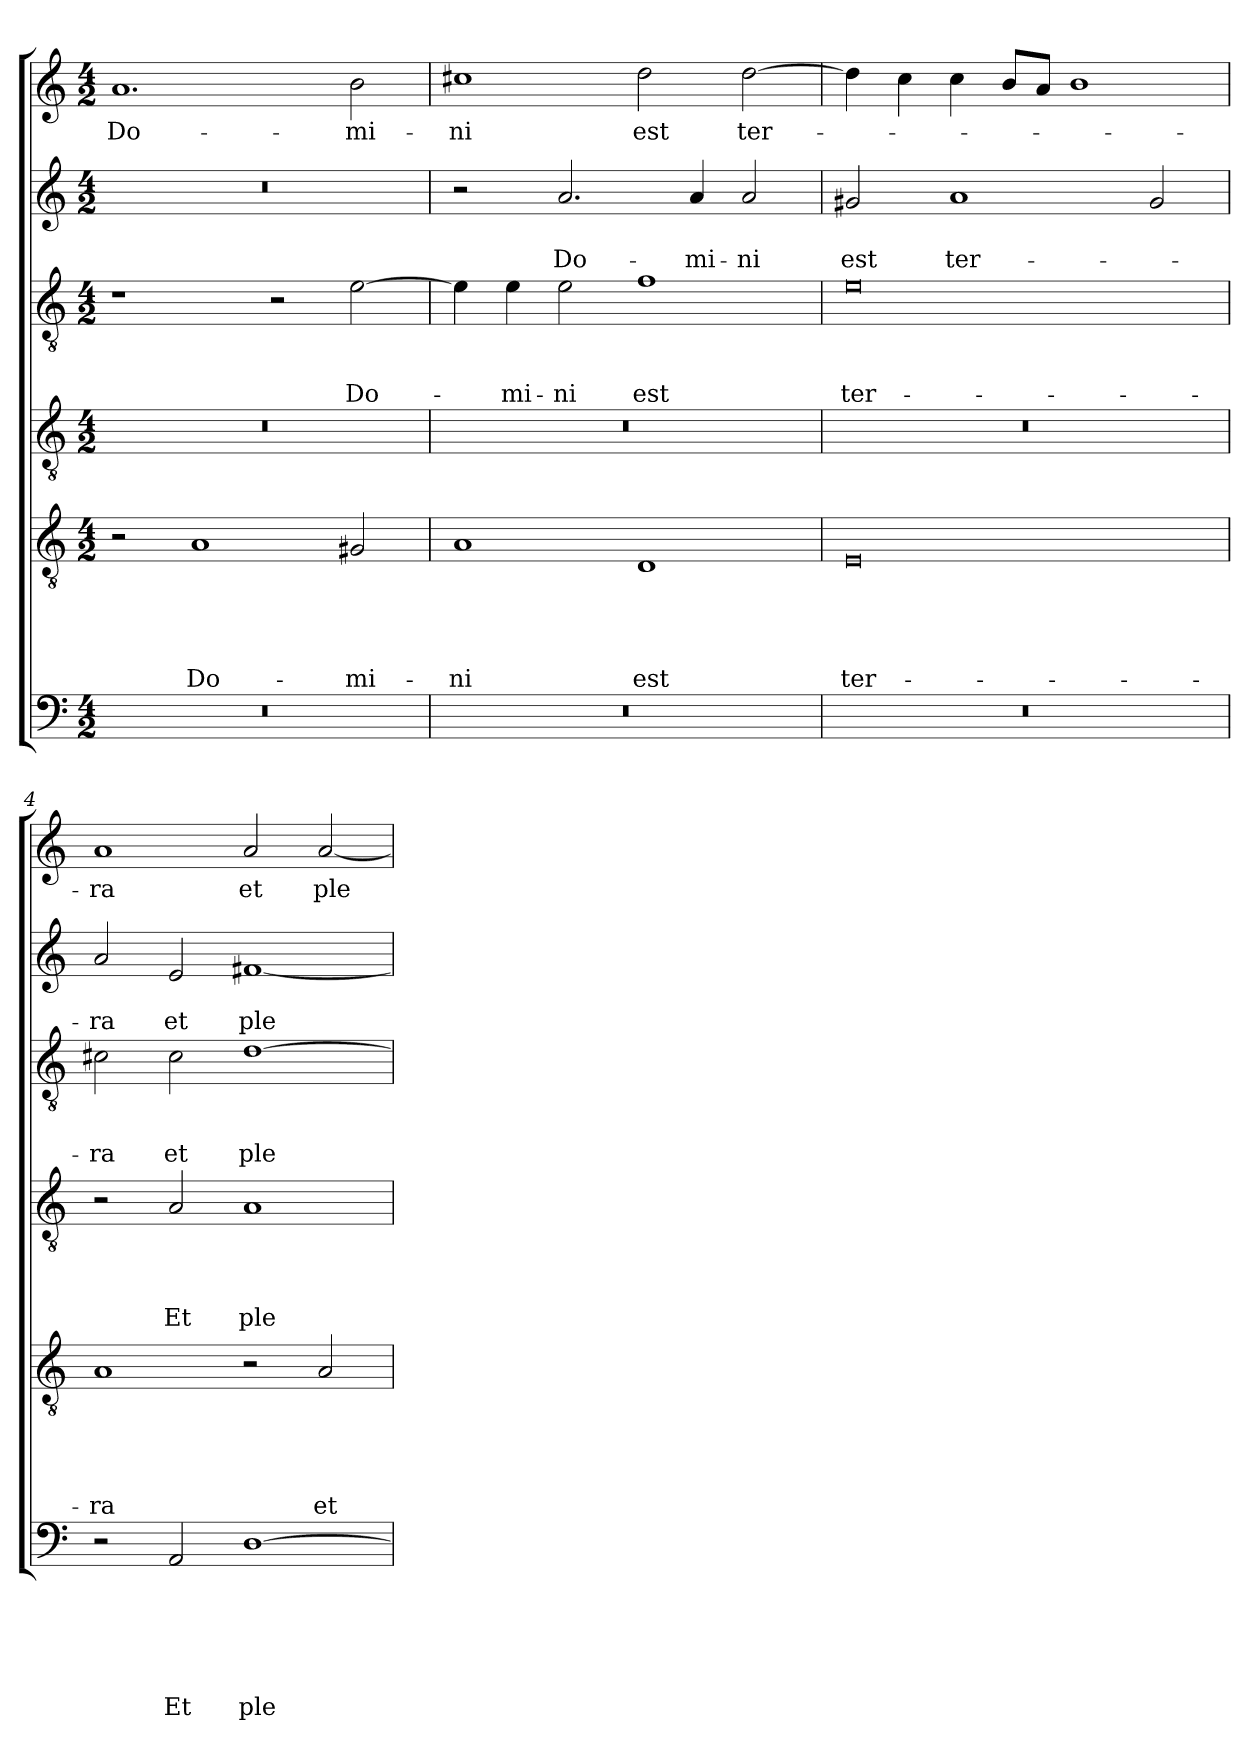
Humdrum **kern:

**kern	**text	**text	**text	**text	**text	**text	**kern	**text	**text	**text	**text	**text	**kern	**text	**text	**text	**text	**kern	**text	**text	**text	**kern	**text	**text	**kern	**text
*part6	*part6	*part6	*part6	*part6	*part6	*part6	*part5	*part5	*part5	*part5	*part5	*part5	*part4	*part4	*part4	*part4	*part4	*part3	*part3	*part3	*part3	*part2	*part2	*part2	*part1	*part1
*staff6	*staff6	*staff6	*staff6	*staff6	*staff6	*staff6	*staff5	*staff5	*staff5	*staff5	*staff5	*staff5	*staff4	*staff4	*staff4	*staff4	*staff4	*staff3	*staff3	*staff3	*staff3	*staff2	*staff2	*staff2	*staff1	*staff1
*clefF4	*	*	*	*	*	*	*clefGv2	*	*	*	*	*	*clefGv2	*	*	*	*	*clefGv2	*	*	*	*clefG2	*	*	*clefG2	*
*k[]	*	*	*	*	*	*	*k[]	*	*	*	*	*	*k[]	*	*	*	*	*k[]	*	*	*	*k[]	*	*	*k[]	*
*C:	*	*	*	*	*	*	*C:	*	*	*	*	*	*C:	*	*	*	*	*C:	*	*	*	*C:	*	*	*C:	*
*M4/2	*	*	*	*	*	*	*M4/2	*	*	*	*	*	*M4/2	*	*	*	*	*M4/2	*	*	*	*M4/2	*	*	*M4/2	*
=1	=1	=1	=1	=1	=1	=1	=1	=1	=1	=1	=1	=1	=1	=1	=1	=1	=1	=1	=1	=1	=1	=1	=1	=1	=1	=1
!	!	!	!	!	!	!	!	!	!	!	!	!	!	!	!	!	!	!	!	!	!	!	!	!	!	!LO:LY:b
0r	.	.	.	.	.	.	2r	.	.	.	.	.	0r	.	.	.	.	1r	.	.	.	0r	.	.	1.a	Do-
!	!	!	!	!	!	!	!	!	!	!	!	!LO:LY:b	!	!	!	!	!	!	!	!	!	!	!	!	!	!
.	.	.	.	.	.	.	1A	.	.	.	.	Do-	.	.	.	.	.	.	.	.	.	.	.	.	.	.
.	.	.	.	.	.	.	.	.	.	.	.	.	.	.	.	.	.	2r	.	.	.	.	.	.	.	.
!	!	!	!	!	!	!	!	!	!	!	!	!LO:LY:b	!	!	!	!	!	!	!	!	!LO:LY:b	!	!	!	!	!LO:LY:b
.	.	.	.	.	.	.	2G#X/	.	.	.	.	-mi-	.	.	.	.	.	[2e\	.	.	Do-	.	.	.	2b\	-mi-
=2	=2	=2	=2	=2	=2	=2	=2	=2	=2	=2	=2	=2	=2	=2	=2	=2	=2	=2	=2	=2	=2	=2	=2	=2	=2	=2
!	!	!	!	!	!	!	!	!	!	!	!	!LO:LY:b	!	!	!	!	!	!	!	!	!	!	!	!	!	!LO:LY:b
0r	.	.	.	.	.	.	1A	.	.	.	.	-ni	0r	.	.	.	.	4e\]	.	.	.	2r	.	.	1cc#X	-ni
!	!	!	!	!	!	!	!	!	!	!	!	!	!	!	!	!	!	!	!	!	!LO:LY:b	!	!	!	!	!
.	.	.	.	.	.	.	.	.	.	.	.	.	.	.	.	.	.	4e\	.	.	-mi-	.	.	.	.	.
!	!	!	!	!	!	!	!	!	!	!	!	!	!	!	!	!	!	!	!	!	!LO:LY:b	!	!	!LO:LY:b	!	!
.	.	.	.	.	.	.	.	.	.	.	.	.	.	.	.	.	.	2e\	.	.	-ni	2.a/	.	Do-	.	.
!	!	!	!	!	!	!	!	!	!	!	!	!LO:LY:b	!	!	!	!	!	!	!	!	!LO:LY:b	!	!	!	!	!LO:LY:b
.	.	.	.	.	.	.	1D	.	.	.	.	est	.	.	.	.	.	1f	.	.	est	.	.	.	2dd\	est
!	!	!	!	!	!	!	!	!	!	!	!	!	!	!	!	!	!	!	!	!	!	!	!	!LO:LY:b	!	!
.	.	.	.	.	.	.	.	.	.	.	.	.	.	.	.	.	.	.	.	.	.	4a/	.	-mi-	.	.
!	!	!	!	!	!	!	!	!	!	!	!	!	!	!	!	!	!	!	!	!	!	!	!	!LO:LY:b	!	!LO:LY:b
.	.	.	.	.	.	.	.	.	.	.	.	.	.	.	.	.	.	.	.	.	.	2a/	.	-ni	[2dd\	ter-
=3	=3	=3	=3	=3	=3	=3	=3	=3	=3	=3	=3	=3	=3	=3	=3	=3	=3	=3	=3	=3	=3	=3	=3	=3	=3	=3
!	!	!	!	!	!	!	!	!	!	!	!	!LO:LY:b	!	!	!	!	!	!	!	!	!LO:LY:b	!	!	!LO:LY:b	!	!
0r	.	.	.	.	.	.	0E	.	.	.	.	ter-	0r	.	.	.	.	0e	.	.	ter-	2g#X/	.	est	4dd\]	.
.	.	.	.	.	.	.	.	.	.	.	.	.	.	.	.	.	.	.	.	.	.	.	.	.	4cc\	.
!	!	!	!	!	!	!	!	!	!	!	!	!	!	!	!	!	!	!	!	!	!	!	!	!LO:LY:b	!	!
.	.	.	.	.	.	.	.	.	.	.	.	.	.	.	.	.	.	.	.	.	.	1a	.	ter-	4cc\	.
.	.	.	.	.	.	.	.	.	.	.	.	.	.	.	.	.	.	.	.	.	.	.	.	.	8b/L	.
.	.	.	.	.	.	.	.	.	.	.	.	.	.	.	.	.	.	.	.	.	.	.	.	.	8a/J	.
.	.	.	.	.	.	.	.	.	.	.	.	.	.	.	.	.	.	.	.	.	.	.	.	.	1b	.
.	.	.	.	.	.	.	.	.	.	.	.	.	.	.	.	.	.	.	.	.	.	2g#/	.	.	.	.
=4	=4	=4	=4	=4	=4	=4	=4	=4	=4	=4	=4	=4	=4	=4	=4	=4	=4	=4	=4	=4	=4	=4	=4	=4	=4	=4
!	!	!	!	!	!	!	!	!	!	!	!	!LO:LY:b	!	!	!	!	!	!	!	!	!LO:LY:b	!	!	!LO:LY:b	!	!LO:LY:b
2r	.	.	.	.	.	.	1A	.	.	.	.	-ra	2r	.	.	.	.	2c#X\	.	.	-ra	2a/	.	-ra	1a	-ra
!	!	!	!	!	!	!LO:LY:b	!	!	!	!	!	!	!	!	!	!	!LO:LY:b	!	!	!	!LO:LY:b	!	!	!LO:LY:b	!	!
2AA/	.	.	.	.	.	Et	.	.	.	.	.	.	2A/	.	.	.	Et	2c#\	.	.	et	2e/	.	et	.	.
!	!	!	!	!	!	!LO:LY:b	!	!	!	!	!	!	!	!	!	!	!LO:LY:b	!	!	!	!LO:LY:b	!	!	!LO:LY:b	!	!LO:LY:b
[1D	.	.	.	.	.	ple-	2r	.	.	.	.	.	1A	.	.	.	ple-	[1d	.	.	ple-	[1f#X	.	ple-	2a/	et
!	!	!	!	!	!	!	!	!	!	!	!	!LO:LY:b	!	!	!	!	!	!	!	!	!	!	!	!	!	!LO:LY:b
.	.	.	.	.	.	.	2A/	.	.	.	.	et	.	.	.	.	.	.	.	.	.	.	.	.	[2a/	ple-
=	=	=	=	=	=	=	=	=	=	=	=	=	=	=	=	=	=	=	=	=	=	=	=	=	=	=
*-	*-	*-	*-	*-	*-	*-	*-	*-	*-	*-	*-	*-	*-	*-	*-	*-	*-	*-	*-	*-	*-	*-	*-	*-	*-	*-
